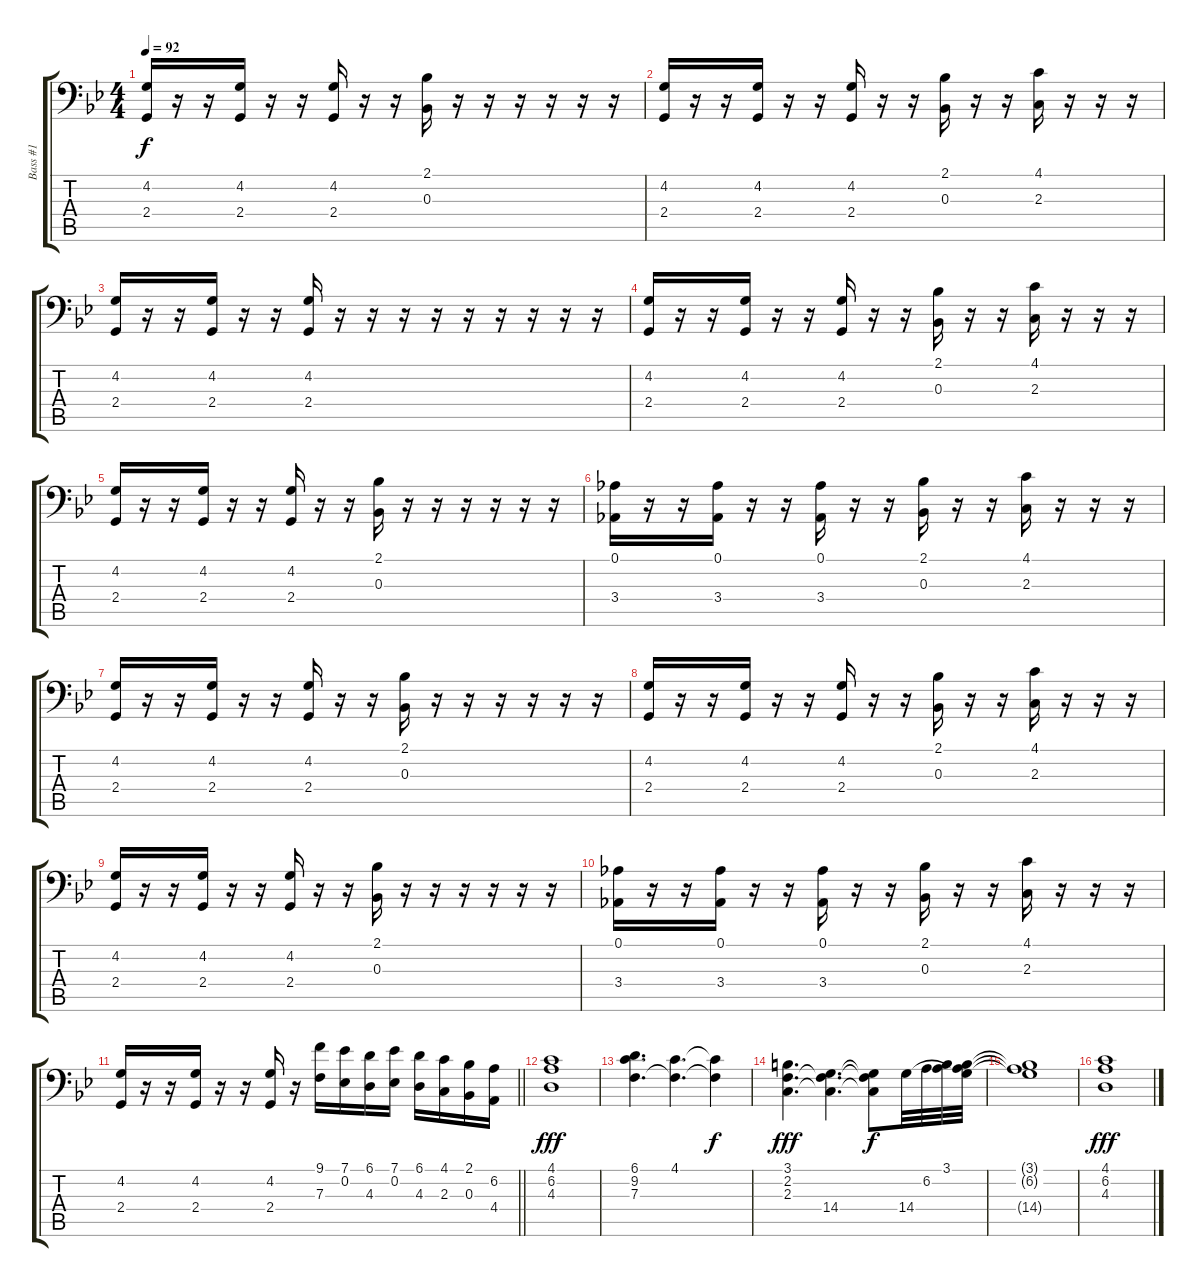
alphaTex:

\track ("Bass #1" "Bass #1") {instrument electricbassfinger}
\staff {score tabs}
\tuning (Ab2 Eb2 Bb1 F1 C1 G0) {hide}
\ts (4 4)
\tempo 92
\clef f4
\ks bb
(4.2 2.4).16{dy f} r.16 r.16 (4.2 2.4).16 r.16 r.16 (4.2 2.4).16 r.16 r.16 (2.1 0.3).16 r.16 r.16 r.16 r.16 r.16 r.16 |
(4.2 2.4).16 r.16 r.16 (4.2 2.4).16 r.16 r.16 (4.2 2.4).16 r.16 r.16 (2.1 0.3).16 r.16 r.16 (4.1 2.3).16 r.16 r.16 r.16 |
(4.2 2.4).16 r.16 r.16 (4.2 2.4).16 r.16 r.16 (4.2 2.4).16 r.16 r.16 r.16 r.16 r.16 r.16 r.16 r.16 r.16 |
(4.2 2.4).16 r.16 r.16 (4.2 2.4).16 r.16 r.16 (4.2 2.4).16 r.16 r.16 (2.1 0.3).16 r.16 r.16 (4.1 2.3).16 r.16 r.16 r.16 |
(4.2 2.4).16 r.16 r.16 (4.2 2.4).16 r.16 r.16 (4.2 2.4).16 r.16 r.16 (2.1 0.3).16 r.16 r.16 r.16 r.16 r.16 r.16 |
(0.1 3.4).16 r.16 r.16 (0.1 3.4).16 r.16 r.16 (0.1 3.4).16 r.16 r.16 (2.1 0.3).16 r.16 r.16 (4.1 2.3).16 r.16 r.16 r.16 |
(4.2 2.4).16 r.16 r.16 (4.2 2.4).16 r.16 r.16 (4.2 2.4).16 r.16 r.16 (2.1 0.3).16 r.16 r.16 r.16 r.16 r.16 r.16 |
(4.2 2.4).16 r.16 r.16 (4.2 2.4).16 r.16 r.16 (4.2 2.4).16 r.16 r.16 (2.1 0.3).16 r.16 r.16 (4.1 2.3).16 r.16 r.16 r.16 |
(4.2 2.4).16 r.16 r.16 (4.2 2.4).16 r.16 r.16 (4.2 2.4).16 r.16 r.16 (2.1 0.3).16 r.16 r.16 r.16 r.16 r.16 r.16 |
(0.1 3.4).16 r.16 r.16 (0.1 3.4).16 r.16 r.16 (0.1 3.4).16 r.16 r.16 (2.1 0.3).16 r.16 r.16 (4.1 2.3).16 r.16 r.16 r.16 |
\barLineRight lightlight
(4.2 2.4).16 r.16 r.16 (4.2 2.4).16 r.16 r.16 (4.2 2.4).16 r.16 (9.1 7.3).16 (7.1 0.2).16 (6.1 4.3).16 (7.1 0.2).16 (6.1 4.3).16 (4.1 2.3).16 (2.1 0.3).16 (6.2 4.4).16 |
(4.1 6.2 4.3).1{dy fff instrument fretlessbass} |
(6.1 9.2 7.3).4{d} (4.1 7.3{t}).4{d} (4.1{t} 7.3{t}).4{dy f} |
(3.1 2.2 2.3).4{d dy fff} (2.2{t} 2.3{t} 14.4).4{d} (2.2{t} 2.3{t} 14.4{t}).8{dy f} 14.4.32 6.2.32 (3.1 6.2{t}).32 (3.1{t} 6.2{t} 14.4{t}).32 |
(3.1{t} 6.2{t} 14.4{t}).1 |
(4.1 6.2 4.3).1{dy fff instrument fretlessbass}
